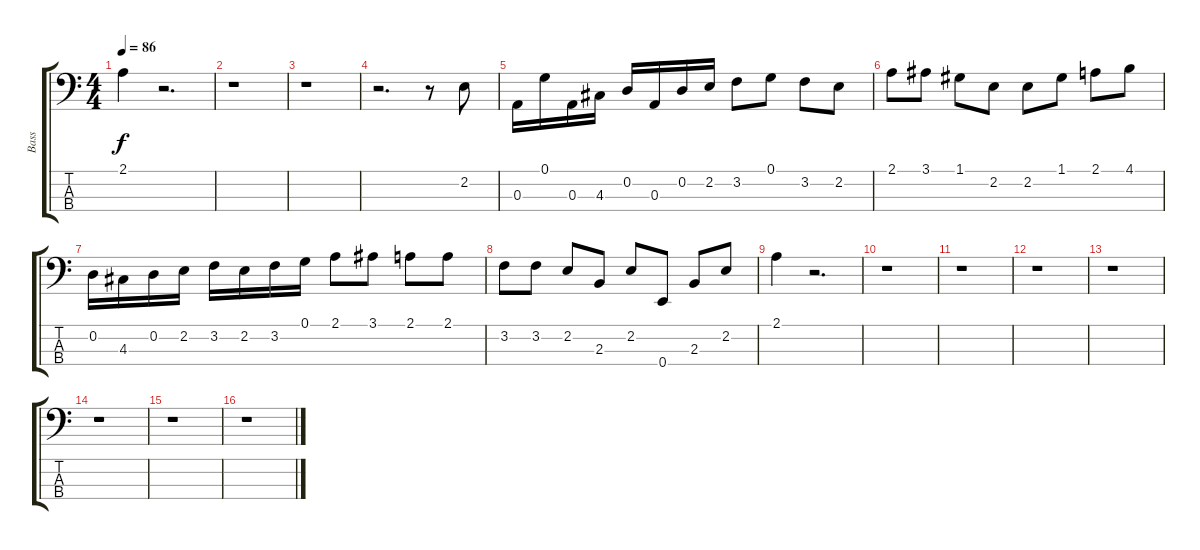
\track ("Bass" "Bass") {instrument electricbassfinger}
\staff {score tabs}
\tuning (G2 D2 A1 E1) {hide}
\ts (4 4)
\tempo 86
\clef f4
\ks c
2.1.4{dy f} r.2{d} |
r.1 |
r.1 |
r.2{d} r.8 2.2.8 |
0.3.16 0.1.16 0.3.16 4.3.16 0.2.16 0.3.16 0.2.16 2.2.16 3.2.8 0.1.8 3.2.8 2.2.8 |
2.1.8 3.1.8 1.1.8 2.2.8 2.2.8 1.1.8 2.1.8 4.1.8 |
0.2.16 4.3.16 0.2.16 2.2.16 3.2.16 2.2.16 3.2.16 0.1.16 2.1.8 3.1.8 2.1.8 2.1.8 |
3.2.8 3.2.8 2.2.8 2.3.8 2.2.8 0.4.8 2.3.8 2.2.8 |
2.1.4 r.2{d} |
r.1 |
r.1 |
r.1 |
r.1 |
r.1 |
r.1 |
r.1
